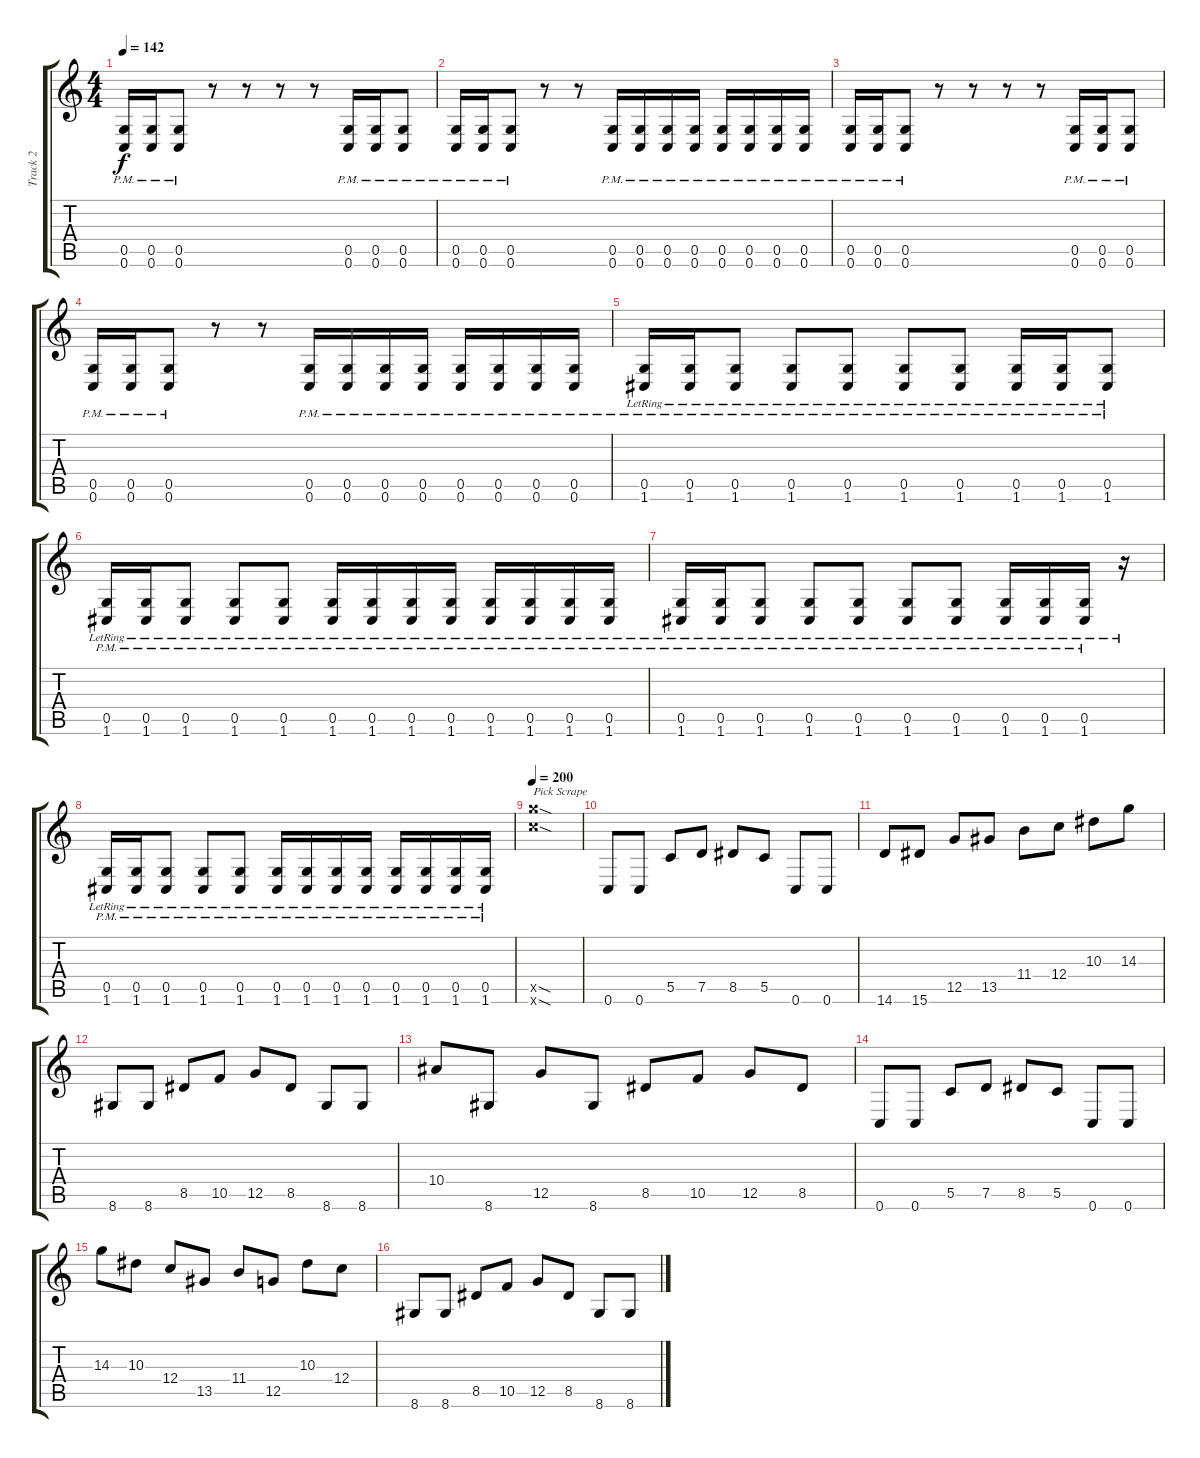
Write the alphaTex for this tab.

\track ("Track 2" "Track 2") {instrument distortionguitar}
\staff {score tabs}
\tuning (D4 A3 F3 C3 G2 C2) {hide}
\ts (4 4)
\tempo 142
\clef g2
\ks c
(0.5{pm} 0.6{pm}).16{dy f} (0.5{pm} 0.6{pm}).16 (0.5{pm} 0.6{pm}).8 r.8 r.8 r.8 r.8 (0.5{pm} 0.6{pm}).16 (0.5{pm} 0.6{pm}).16 (0.5{pm} 0.6{pm}).8 |
(0.5{pm} 0.6{pm}).16 (0.5{pm} 0.6{pm}).16 (0.5{pm} 0.6{pm}).8 r.8 r.8 (0.5{pm} 0.6{pm}).16 (0.5{pm} 0.6{pm}).16 (0.5{pm} 0.6{pm}).16 (0.5{pm} 0.6{pm}).16 (0.5{pm} 0.6{pm}).16 (0.5{pm} 0.6{pm}).16 (0.5{pm} 0.6{pm}).16 (0.5{pm} 0.6{pm}).16 |
(0.5{pm} 0.6{pm}).16 (0.5{pm} 0.6{pm}).16 (0.5{pm} 0.6{pm}).8 r.8 r.8 r.8 r.8 (0.5{pm} 0.6{pm}).16 (0.5{pm} 0.6{pm}).16 (0.5{pm} 0.6{pm}).8 |
(0.5{pm} 0.6{pm}).16 (0.5{pm} 0.6{pm}).16 (0.5{pm} 0.6{pm}).8 r.8 r.8 (0.5{pm} 0.6{pm}).16 (0.5{pm} 0.6{pm}).16 (0.5{pm} 0.6{pm}).16 (0.5{pm} 0.6{pm}).16 (0.5{pm} 0.6{pm}).16 (0.5{pm} 0.6{pm}).16 (0.5{pm} 0.6{pm}).16 (0.5{pm} 0.6{pm}).16 |
(0.5{pm lr} 1.6{pm lr}).16 (0.5{pm lr} 1.6{pm lr}).16 (0.5{pm lr} 1.6{pm lr}).8 (0.5{pm lr} 1.6{pm lr}).8 (0.5{pm lr} 1.6{pm lr}).8 (0.5{pm lr} 1.6{pm lr}).8 (0.5{pm lr} 1.6{pm lr}).8 (0.5{pm lr} 1.6{pm lr}).16 (0.5{pm lr} 1.6{pm lr}).16 (0.5{pm lr} 1.6{pm lr}).8 |
(0.5{pm lr} 1.6{pm lr}).16 (0.5{pm lr} 1.6{pm lr}).16 (0.5{pm lr} 1.6{pm lr}).8 (0.5{pm lr} 1.6{pm lr}).8 (0.5{pm lr} 1.6{pm lr}).8 (0.5{pm lr} 1.6{pm lr}).16 (0.5{pm lr} 1.6{pm lr}).16 (0.5{pm lr} 1.6{pm lr}).16 (0.5{pm lr} 1.6{pm lr}).16 (0.5{pm lr} 1.6{pm lr}).16 (0.5{pm lr} 1.6{pm lr}).16 (0.5{pm lr} 1.6{pm lr}).16 (0.5{pm lr} 1.6{pm lr}).16 |
(0.5{pm lr} 1.6{pm lr}).16 (0.5{pm lr} 1.6{pm lr}).16 (0.5{pm lr} 1.6{pm lr}).8 (0.5{pm lr} 1.6{pm lr}).8 (0.5{pm lr} 1.6{pm lr}).8 (0.5{pm lr} 1.6{pm lr}).8 (0.5{pm lr} 1.6{pm lr}).8 (0.5{pm lr} 1.6{pm lr}).16 (0.5{pm lr} 1.6{pm lr}).16 (0.5{pm lr} 1.6{pm lr}).16 r.16 |
(0.5{pm lr} 1.6{pm lr}).16 (0.5{pm lr} 1.6{pm lr}).16 (0.5{pm lr} 1.6{pm lr}).8 (0.5{pm lr} 1.6{pm lr}).8 (0.5{pm lr} 1.6{pm lr}).8 (0.5{pm lr} 1.6{pm lr}).16 (0.5{pm lr} 1.6{pm lr}).16 (0.5{pm lr} 1.6{pm lr}).16 (0.5{pm lr} 1.6{pm lr}).16 (0.5{pm lr} 1.6{pm lr}).16 (0.5{pm lr} 1.6{pm lr}).16 (0.5{pm lr} 1.6{pm lr}).16 (0.5{pm lr} 1.6{pm lr}).16 |
\tempo 200
(24.5{sod x} 24.6{sod x}).1{txt "Pick Scrape"} |
0.6.8 0.6.8 5.5.8 7.5.8 8.5.8 5.5.8 0.6.8 0.6.8 |
14.6.8 15.6.8 12.5.8 13.5.8 11.4.8 12.4.8 10.3.8 14.3.8 |
8.6.8 8.6.8 8.5.8 10.5.8 12.5.8 8.5.8 8.6.8 8.6.8 |
10.4.8 8.6.8 12.5.8 8.6.8 8.5.8 10.5.8 12.5.8 8.5.8 |
0.6.8 0.6.8 5.5.8 7.5.8 8.5.8 5.5.8 0.6.8 0.6.8 |
14.3.8 10.3.8 12.4.8 13.5.8 11.4.8 12.5.8 10.3.8 12.4.8 |
8.6.8 8.6.8 8.5.8 10.5.8 12.5.8 8.5.8 8.6.8 8.6.8
